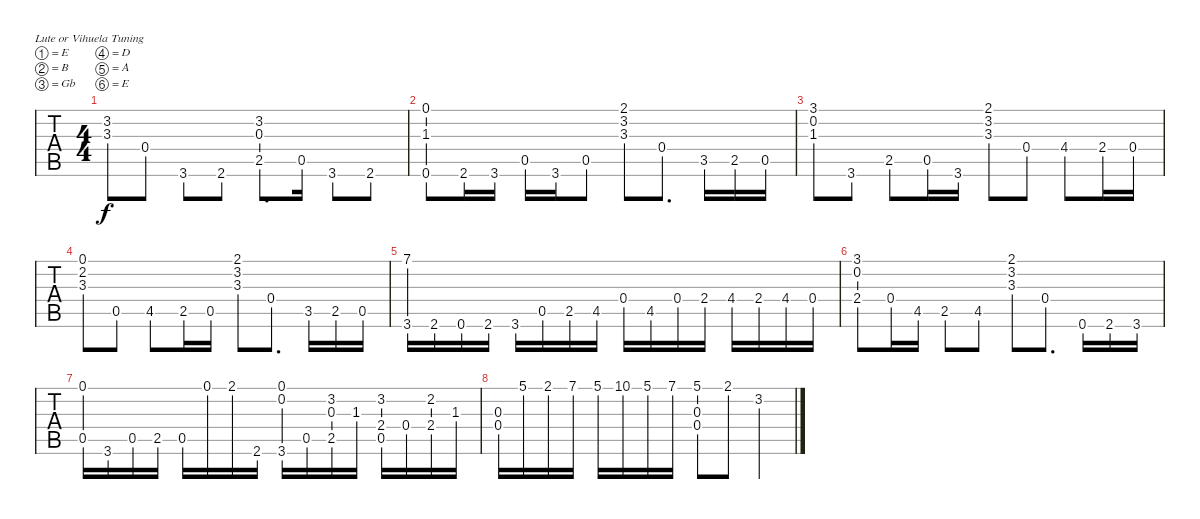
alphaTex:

\bracketExtendMode groupsimilarinstruments
\singleTrackTrackNamePolicy hidden
\multiTrackTrackNamePolicy hidden
\firstSystemTrackNameOrientation horizontal
\otherSystemsTrackNameOrientation horizontal
\track ("Guitar Standard" "Guitar Sta") {instrument acousticguitarsteel}
\staff {tabs}
\tuning (E4 B3 Gb3 D3 A2 E2)
\ts (4 4)
\tempo (120 hide)
\clef g2
\ks c
(3.2 3.3).8{dy f} 0.4.8 3.6.8 2.6.8 (3.2 0.3 2.5).8{d} 0.5.16 3.6.8 2.6.8 |
(0.1 1.3 0.6).8 2.6.16 3.6.16 0.5.16 3.6.16 0.5.8 (2.1 3.2 3.3).8 0.4.8{d} 3.5.16 2.5.16 0.5.16 |
(3.1 0.2 1.3).8 3.6.8 2.5.8 0.5.16 3.6.16 (2.1 3.2 3.3).8 0.4.8 4.4.8 2.4.16 0.4.16 |
(0.1 2.2 3.3).8 0.5.8 4.5.8 2.5.16 0.5.16 (2.1 3.2 3.3).8 0.4.8{d} 3.5.16 2.5.16 0.5.16 |
(7.1 3.6).16 2.6.16 0.6.16 2.6.16 3.6.16 0.5.16 2.5.16 4.5.16 0.4.16 4.5.16 0.4.16 2.4.16 4.4.16 2.4.16 4.4.16 0.4.16 |
(3.1 0.2 2.4).8 0.4.16 4.5.16 2.5.8 4.5.8 (2.1 3.2 3.3).8 0.4.8{d} 0.6.16 2.6.16 3.6.16 |
(0.1 0.5).16 3.6.16 0.5.16 2.5.16 0.5.16 0.1.16 2.1.16 2.6.16 (0.1 0.2 3.6).16 0.5.16 (3.2 0.3 2.5).16 1.3.16 (3.2 2.4 0.5).16 0.4.16 (2.2 2.4).16 1.3.16 |
(0.3 0.4).16 5.1.16 2.1.16 7.1.16 5.1.16 10.1.16 5.1.16 7.1.16 (5.1 0.3 0.4).8 2.1.8 3.2.4
